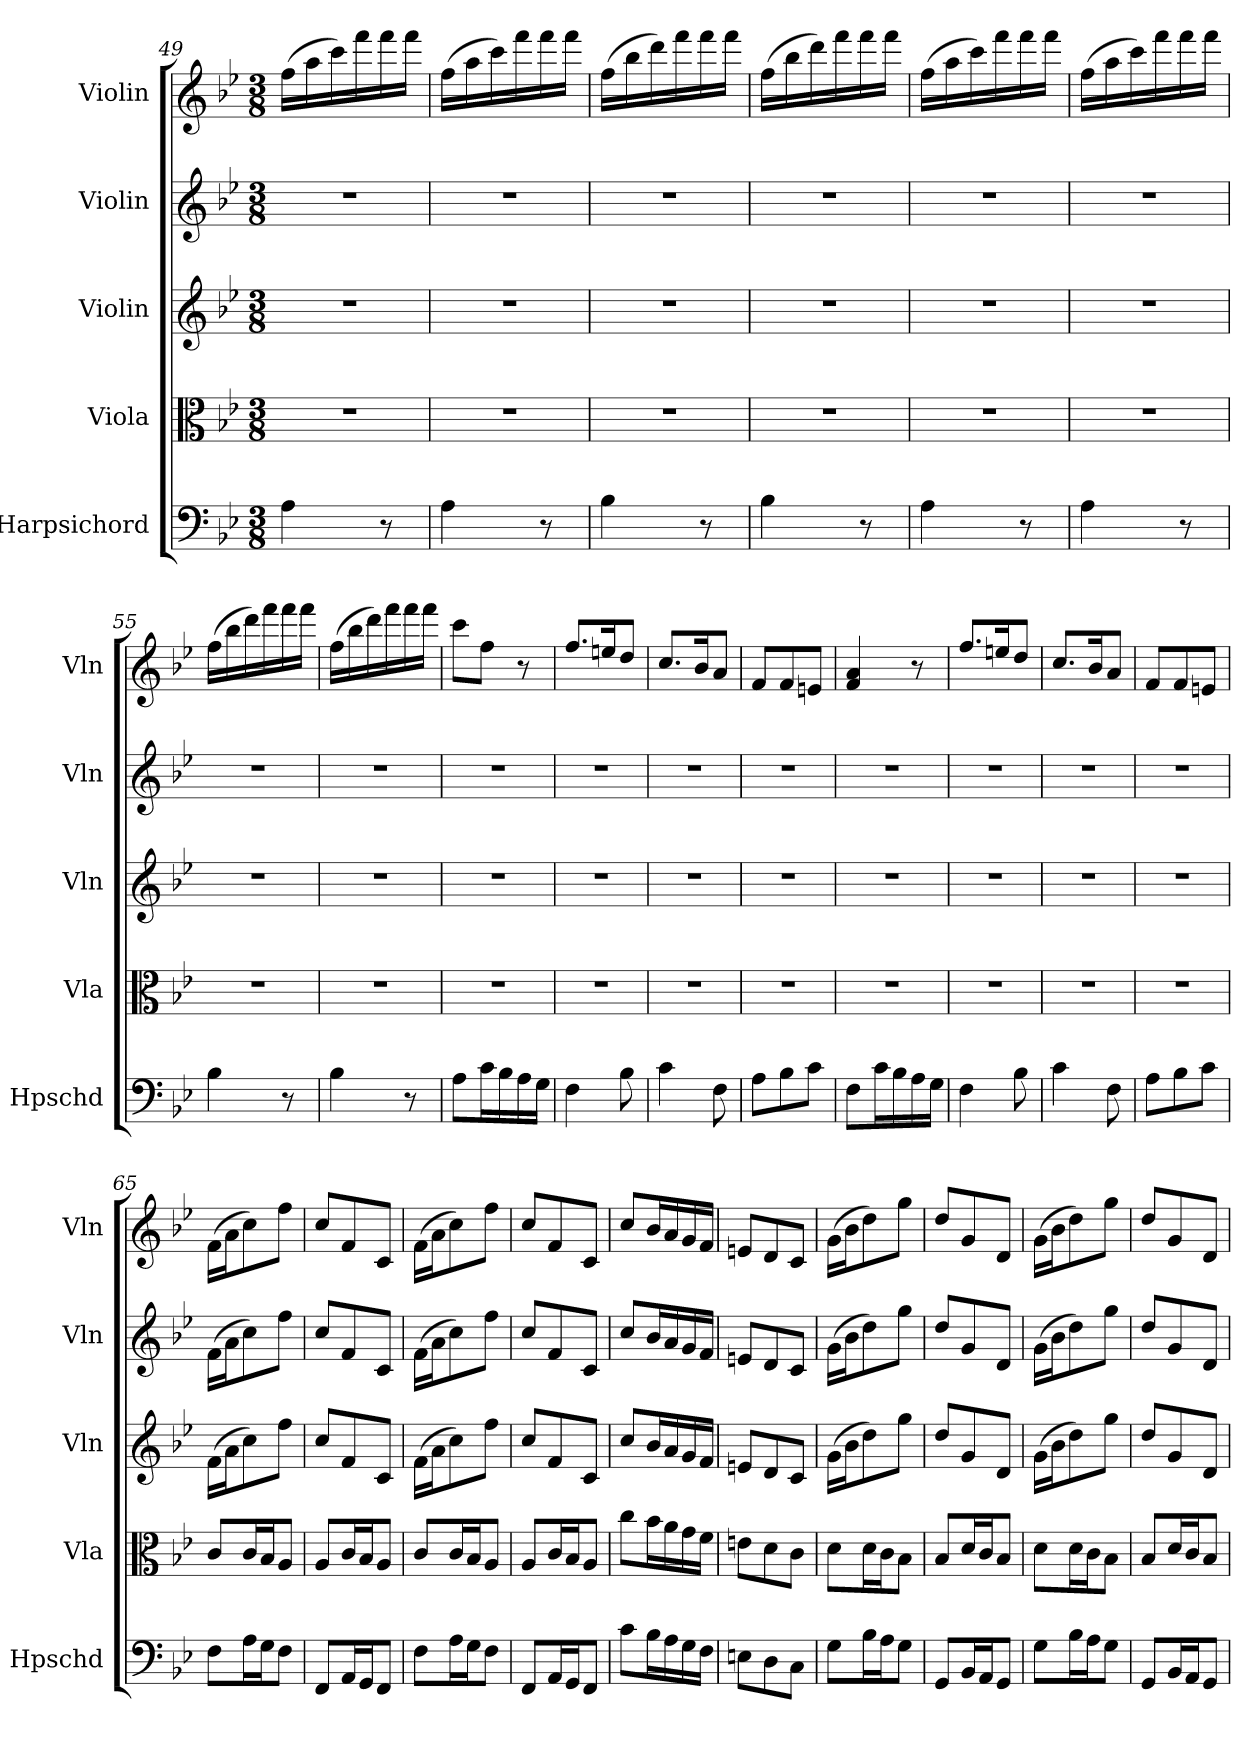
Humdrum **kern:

**kern	**kern	**kern	**kern	**kern
*part5	*part4	*part3	*part2	*part1
*staff5	*staff4	*staff3	*staff2	*staff1
*I"Harpsichord	*I"Viola	*I"Violin	*I"Violin	*I"Violin
*I'Hpschd	*I'Vla	*I'Vln	*I'Vln	*I'Vln
*clefF4	*clefC3	*clefG2	*clefG2	*clefG2
*k[b-e-]	*k[b-e-]	*k[b-e-]	*k[b-e-]	*k[b-e-]
*B-:	*B-:	*B-:	*B-:	*B-:
*M3/8	*M3/8	*M3/8	*M3/8	*M3/8
=49	=49	=49	=49	=49
4A\	4.r	4.r	4.r	(16ff\LL
.	.	.	.	16aa\
.	.	.	.	16ccc\)
.	.	.	.	16fff\
8r	.	.	.	16fff\
.	.	.	.	16fff\JJ
=50	=50	=50	=50	=50
4A\	4.r	4.r	4.r	(16ff\LL
.	.	.	.	16aa\
.	.	.	.	16ccc\)
.	.	.	.	16fff\
8r	.	.	.	16fff\
.	.	.	.	16fff\JJ
=51	=51	=51	=51	=51
4B-\	4.r	4.r	4.r	(16ff\LL
.	.	.	.	16bb-\
.	.	.	.	16ddd\)
.	.	.	.	16fff\
8r	.	.	.	16fff\
.	.	.	.	16fff\JJ
=52	=52	=52	=52	=52
4B-\	4.r	4.r	4.r	(16ff\LL
.	.	.	.	16bb-\
.	.	.	.	16ddd\)
.	.	.	.	16fff\
8r	.	.	.	16fff\
.	.	.	.	16fff\JJ
=53	=53	=53	=53	=53
4A\	4.r	4.r	4.r	(16ff\LL
.	.	.	.	16aa\
.	.	.	.	16ccc\)
.	.	.	.	16fff\
8r	.	.	.	16fff\
.	.	.	.	16fff\JJ
=54	=54	=54	=54	=54
4A\	4.r	4.r	4.r	(16ff\LL
.	.	.	.	16aa\
.	.	.	.	16ccc\)
.	.	.	.	16fff\
8r	.	.	.	16fff\
.	.	.	.	16fff\JJ
=55	=55	=55	=55	=55
4B-\	4.r	4.r	4.r	(16ff\LL
.	.	.	.	16bb-\
.	.	.	.	16ddd\)
.	.	.	.	16fff\
8r	.	.	.	16fff\
.	.	.	.	16fff\JJ
=56	=56	=56	=56	=56
4B-\	4.r	4.r	4.r	(16ff\LL
.	.	.	.	16bb-\
.	.	.	.	16ddd\)
.	.	.	.	16fff\
8r	.	.	.	16fff\
.	.	.	.	16fff\JJ
=57	=57	=57	=57	=57
8A\L	4.r	4.r	4.r	8ccc\L
16c\L	.	.	.	8ff\J
16B-\	.	.	.	.
16A\	.	.	.	8r
16G\JJ	.	.	.	.
=58	=58	=58	=58	=58
4F\	4.r	4.r	4.r	8.ff/L
.	.	.	.	16een/K
8B-\	.	.	.	8dd/J
=59	=59	=59	=59	=59
4c\	4.r	4.r	4.r	8.cc/L
.	.	.	.	16b-/K
8F\	.	.	.	8a/J
=60	=60	=60	=60	=60
8A\L	4.r	4.r	4.r	8f/L
8B-\	.	.	.	8f/
8c\J	.	.	.	8en/J
=61	=61	=61	=61	=61
8F\L	4.r	4.r	4.r	4f/ 4a/
16c\L	.	.	.	.
16B-\	.	.	.	.
16A\	.	.	.	8r
16G\JJ	.	.	.	.
=62	=62	=62	=62	=62
4F\	4.r	4.r	4.r	8.ff/L
.	.	.	.	16een/K
8B-\	.	.	.	8dd/J
=63	=63	=63	=63	=63
4c\	4.r	4.r	4.r	8.cc/L
.	.	.	.	16b-/K
8F\	.	.	.	8a/J
=64	=64	=64	=64	=64
8A\L	4.r	4.r	4.r	8f/L
8B-\	.	.	.	8f/
8c\J	.	.	.	8en/J
=65	=65	=65	=65	=65
8F\L	8c/L	(16f\LL	(16f\LL	(16f\LL
.	.	16a\J	16a\J	16a\J
16A\L	16c/L	8cc\)	8cc\)	8cc\)
16G\J	16B-/J	.	.	.
8F\J	8A/J	8ff\J	8ff\J	8ff\J
=66	=66	=66	=66	=66
8FF/L	8A/L	8cc/L	8cc/L	8cc/L
16AA/L	16c/L	8f/	8f/	8f/
16GG/J	16B-/J	.	.	.
8FF/J	8A/J	8c/J	8c/J	8c/J
=67	=67	=67	=67	=67
8F\L	8c/L	(16f\LL	(16f\LL	(16f\LL
.	.	16a\J	16a\J	16a\J
16A\L	16c/L	8cc\)	8cc\)	8cc\)
16G\J	16B-/J	.	.	.
8F\J	8A/J	8ff\J	8ff\J	8ff\J
=68	=68	=68	=68	=68
8FF/L	8A/L	8cc/L	8cc/L	8cc/L
16AA/L	16c/L	8f/	8f/	8f/
16GG/J	16B-/J	.	.	.
8FF/J	8A/J	8c/J	8c/J	8c/J
=69	=69	=69	=69	=69
8c\L	8cc\L	8cc/L	8cc/L	8cc/L
16B-\L	16b-\L	16b-/L	16b-/L	16b-/L
16A\	16a\	16a/	16a/	16a/
16G\	16g\	16g/	16g/	16g/
16F\JJ	16f\JJ	16f/JJ	16f/JJ	16f/JJ
=70	=70	=70	=70	=70
8En\L	8en\L	8en/L	8en/L	8en/L
8D\	8d\	8d/	8d/	8d/
8C\J	8c\J	8c/J	8c/J	8c/J
=71	=71	=71	=71	=71
8G\L	8d\L	(16g\LL	(16g\LL	(16g\LL
.	.	16b-\J	16b-\J	16b-\J
16B-\L	16d\L	8dd\)	8dd\)	8dd\)
16A\J	16c\J	.	.	.
8G\J	8B-\J	8gg\J	8gg\J	8gg\J
=72	=72	=72	=72	=72
8GG/L	8B-/L	8dd/L	8dd/L	8dd/L
16BB-/L	16d/L	8g/	8g/	8g/
16AA/J	16c/J	.	.	.
8GG/J	8B-/J	8d/J	8d/J	8d/J
=73	=73	=73	=73	=73
8G\L	8d\L	(16g\LL	(16g\LL	(16g\LL
.	.	16b-\J	16b-\J	16b-\J
16B-\L	16d\L	8dd\)	8dd\)	8dd\)
16A\J	16c\J	.	.	.
8G\J	8B-\J	8gg\J	8gg\J	8gg\J
=74	=74	=74	=74	=74
8GG/L	8B-/L	8dd/L	8dd/L	8dd/L
16BB-/L	16d/L	8g/	8g/	8g/
16AA/J	16c/J	.	.	.
8GG/J	8B-/J	8d/J	8d/J	8d/J
=	=	=	=	=
*-	*-	*-	*-	*-
